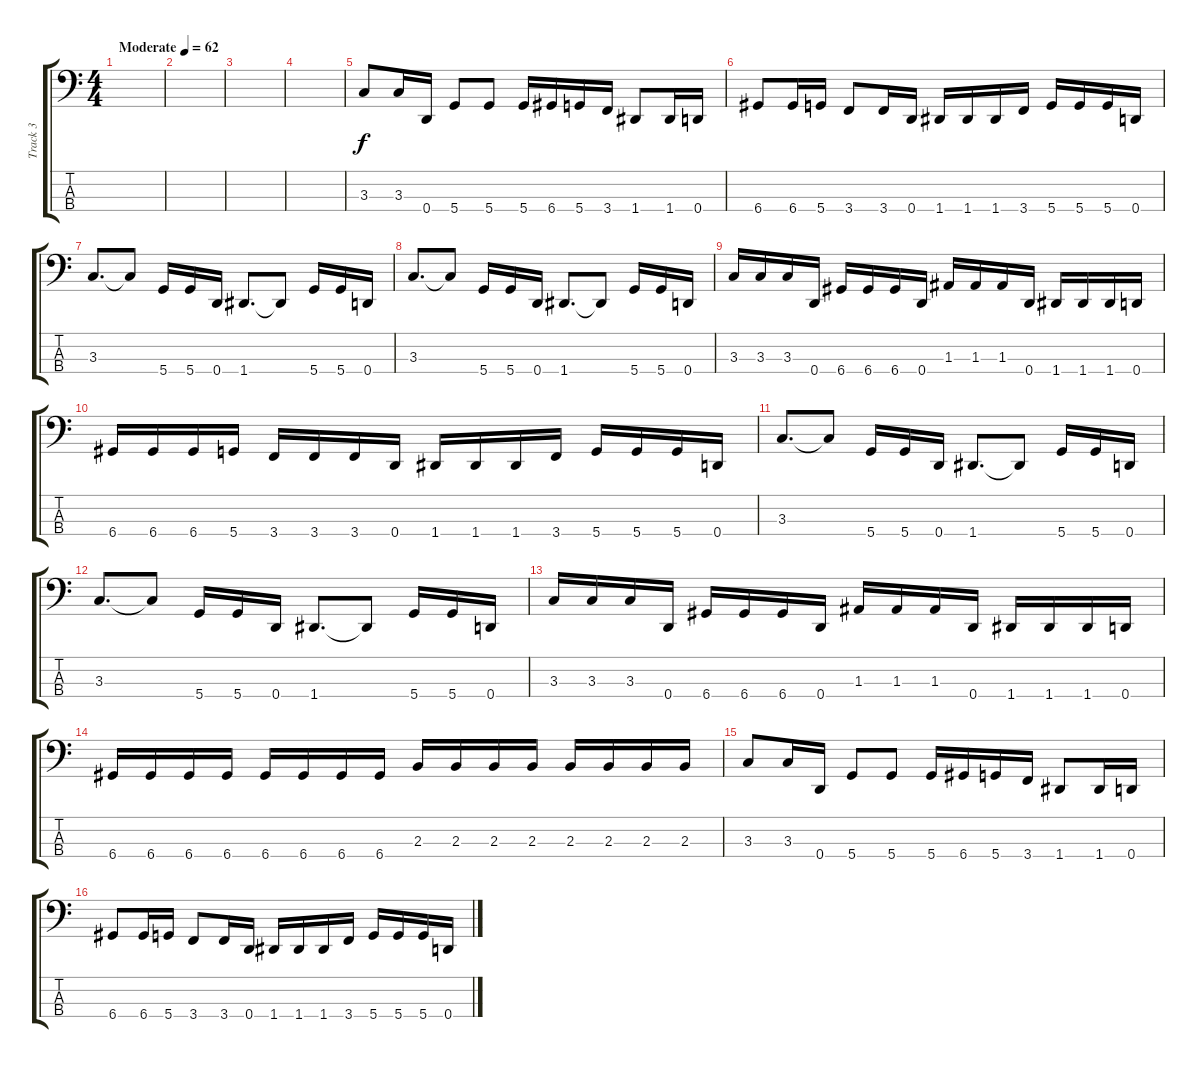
\track ("Track 3" "Track 3") {instrument electricbassfinger}
\staff {score tabs}
\tuning (G2 D2 A1 D1) {hide}
\ts (4 4)
\tempo (62 "Moderate")
\clef f4
\ks c
|
|
|
|
3.3.8 3.3.16 0.4.16 5.4.8 5.4.8 5.4.16 6.4.16 5.4.16 3.4.16 1.4.8 1.4.16 0.4.16 |
6.4.8 6.4.16 5.4.16 3.4.8 3.4.16 0.4.16 1.4.16 1.4.16 1.4.16 3.4.16 5.4.16 5.4.16 5.4.16 0.4.16 |
3.3.8{d} 3.3{t}.8 5.4.16 5.4.16 0.4.16 1.4.8{d} 1.4{t}.8 5.4.16 5.4.16 0.4.16 |
3.3.8{d} 3.3{t}.8 5.4.16 5.4.16 0.4.16 1.4.8{d} 1.4{t}.8 5.4.16 5.4.16 0.4.16 |
3.3.16 3.3.16 3.3.16 0.4.16 6.4.16 6.4.16 6.4.16 0.4.16 1.3.16 1.3.16 1.3.16 0.4.16 1.4.16 1.4.16 1.4.16 0.4.16 |
6.4.16 6.4.16 6.4.16 5.4.16 3.4.16 3.4.16 3.4.16 0.4.16 1.4.16 1.4.16 1.4.16 3.4.16 5.4.16 5.4.16 5.4.16 0.4.16 |
3.3.8{d} 3.3{t}.8 5.4.16 5.4.16 0.4.16 1.4.8{d} 1.4{t}.8 5.4.16 5.4.16 0.4.16 |
3.3.8{d} 3.3{t}.8 5.4.16 5.4.16 0.4.16 1.4.8{d} 1.4{t}.8 5.4.16 5.4.16 0.4.16 |
3.3.16 3.3.16 3.3.16 0.4.16 6.4.16 6.4.16 6.4.16 0.4.16 1.3.16 1.3.16 1.3.16 0.4.16 1.4.16 1.4.16 1.4.16 0.4.16 |
6.4.16 6.4.16 6.4.16 6.4.16 6.4.16 6.4.16 6.4.16 6.4.16 2.3.16 2.3.16 2.3.16 2.3.16 2.3.16 2.3.16 2.3.16 2.3.16 |
3.3.8 3.3.16 0.4.16 5.4.8 5.4.8 5.4.16 6.4.16 5.4.16 3.4.16 1.4.8 1.4.16 0.4.16 |
6.4.8 6.4.16 5.4.16 3.4.8 3.4.16 0.4.16 1.4.16 1.4.16 1.4.16 3.4.16 5.4.16 5.4.16 5.4.16 0.4.16
